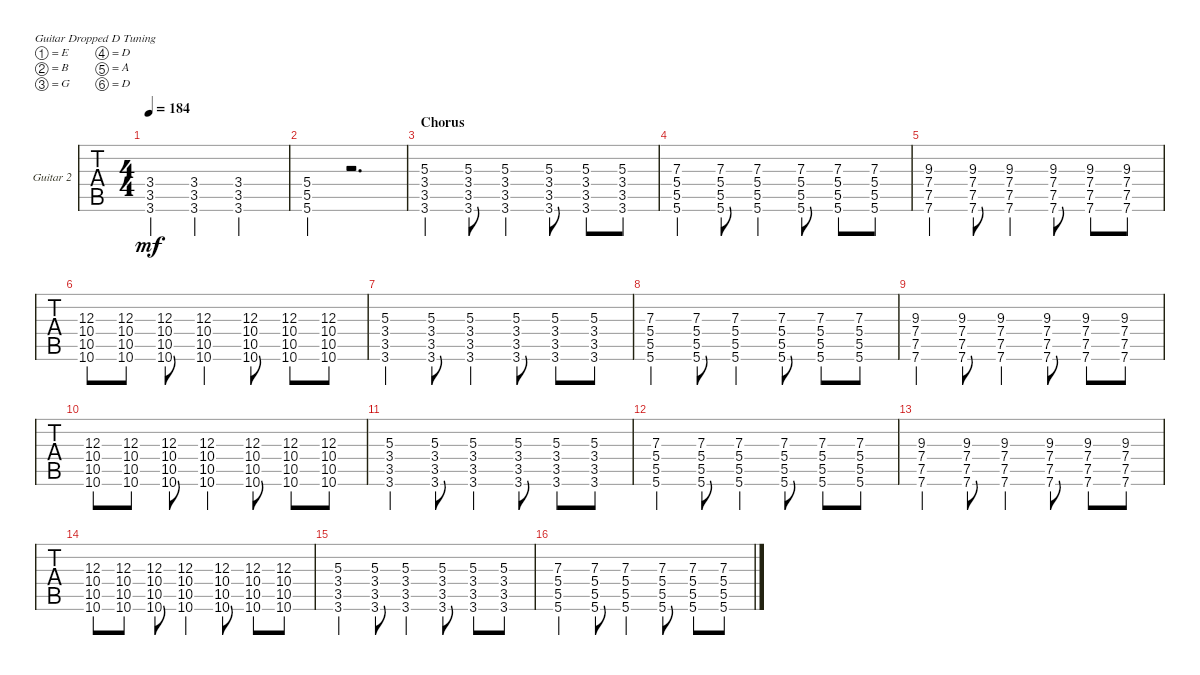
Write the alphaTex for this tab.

\defaultSystemsLayout 4
\bracketExtendMode groupsimilarinstruments
\firstSystemTrackNameOrientation horizontal
\otherSystemsTrackNameOrientation horizontal
\track ("Guitar 2 (Mercedes)" "Guitar 2") {instrument overdrivenguitar}
\staff {tabs}
\tuning (E4 B3 G3 D3 A2 D2)
\ts (4 4)
\tempo 184
\clef g2
\ks c
(3.6 3.4 3.5).4{dy mf} (3.6 3.5 3.4).4 (3.6 3.5 3.4).2 |
(5.6 5.5 5.4).4 r.2{d} |
\section ("" "Chorus")
(3.6 3.5 3.4 5.3).4 (3.6 3.4 3.5 5.3).8 (3.6 3.5 3.4 5.3).4 (3.6 3.5 3.4 5.3).8 (3.6 3.5 3.4 5.3).8 (3.6 3.5 3.4 5.3).8 |
(5.6 5.4 5.5 7.3).4 (5.6 5.5 5.4 7.3).8 (5.6 5.4 5.5 7.3).4 (5.6 5.5 5.4 7.3).8 (5.6 5.5 5.4 7.3).8 (5.6 5.5 5.4 7.3).8 |
(7.6 7.5 7.4 9.3).4 (7.6 7.4 7.5 9.3).8 (7.6 7.5 7.4 9.3).4 (7.6 7.4 7.5 9.3).8 (7.6 7.4 7.5 9.3).8 (7.6 7.5 7.4 9.3).8 |
(10.6 10.4 10.5 12.3).8 (10.6 10.4 10.5 12.3).8 (10.6 10.4 10.5 12.3).8 (10.6 10.4 10.5 12.3).4 (10.6 10.5 10.4 12.3).8 (10.6 10.4 10.5 12.3).8 (10.6 10.5 10.4 12.3).8 |
(3.6 3.5 3.4 5.3).4 (3.6 3.4 3.5 5.3).8 (3.6 3.5 3.4 5.3).4 (3.6 3.5 3.4 5.3).8 (3.6 3.5 3.4 5.3).8 (3.6 3.5 3.4 5.3).8 |
(5.6 5.4 5.5 7.3).4 (5.6 5.5 5.4 7.3).8 (5.6 5.4 5.5 7.3).4 (5.6 5.5 5.4 7.3).8 (5.6 5.5 5.4 7.3).8 (5.6 5.5 5.4 7.3).8 |
(7.6 7.5 7.4 9.3).4 (7.6 7.4 7.5 9.3).8 (7.6 7.5 7.4 9.3).4 (7.6 7.4 7.5 9.3).8 (7.6 7.4 7.5 9.3).8 (7.6 7.5 7.4 9.3).8 |
(10.6 10.4 10.5 12.3).8 (10.6 10.4 10.5 12.3).8 (10.6 10.4 10.5 12.3).8 (10.6 10.4 10.5 12.3).4 (10.6 10.5 10.4 12.3).8 (10.6 10.4 10.5 12.3).8 (10.6 10.5 10.4 12.3).8 |
(3.6 3.5 3.4 5.3).4 (3.6 3.4 3.5 5.3).8 (3.6 3.5 3.4 5.3).4 (3.6 3.5 3.4 5.3).8 (3.6 3.5 3.4 5.3).8 (3.6 3.5 3.4 5.3).8 |
(5.6 5.4 5.5 7.3).4 (5.6 5.5 5.4 7.3).8 (5.6 5.4 5.5 7.3).4 (5.6 5.5 5.4 7.3).8 (5.6 5.5 5.4 7.3).8 (5.6 5.5 5.4 7.3).8 |
(7.6 7.5 7.4 9.3).4 (7.6 7.4 7.5 9.3).8 (7.6 7.5 7.4 9.3).4 (7.6 7.4 7.5 9.3).8 (7.6 7.4 7.5 9.3).8 (7.6 7.5 7.4 9.3).8 |
(10.6 10.4 10.5 12.3).8 (10.6 10.4 10.5 12.3).8 (10.6 10.4 10.5 12.3).8 (10.6 10.4 10.5 12.3).4 (10.6 10.5 10.4 12.3).8 (10.6 10.4 10.5 12.3).8 (10.6 10.5 10.4 12.3).8 |
(3.6 3.5 3.4 5.3).4 (3.6 3.4 3.5 5.3).8 (3.6 3.5 3.4 5.3).4 (3.6 3.5 3.4 5.3).8 (3.6 3.5 3.4 5.3).8 (3.6 3.5 3.4 5.3).8 |
(5.6 5.4 5.5 7.3).4 (5.6 5.5 5.4 7.3).8 (5.6 5.4 5.5 7.3).4 (5.6 5.5 5.4 7.3).8 (5.6 5.5 5.4 7.3).8 (5.6 5.5 5.4 7.3).8
